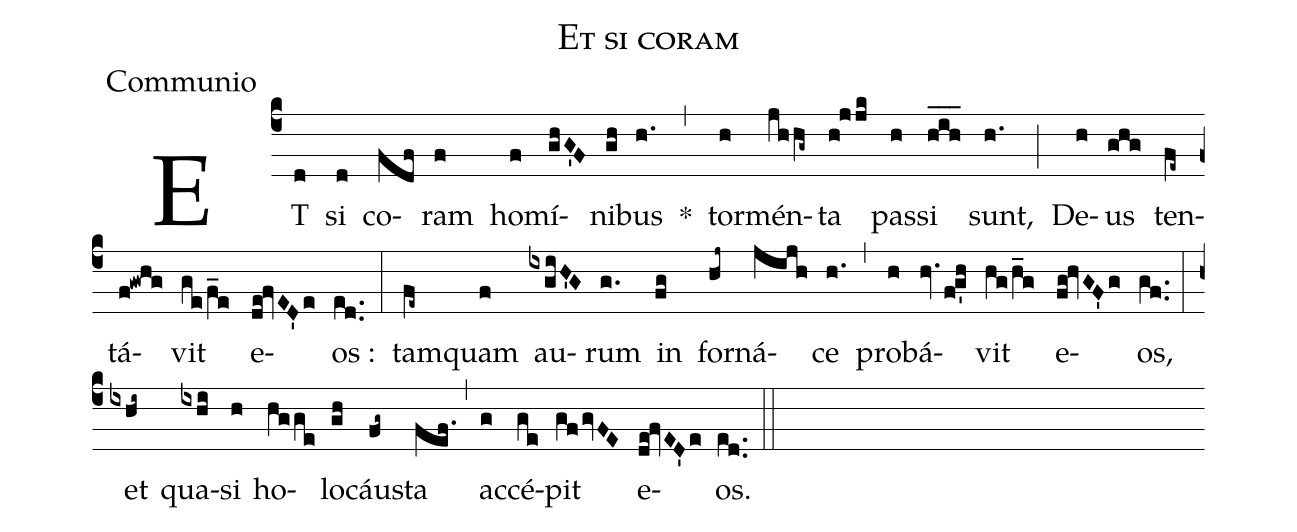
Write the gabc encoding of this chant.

name:Et si coram;
office-part:Communio;
%%
(c4) ET(d) si(d) co(fdf)ram(f) ho(f)mí(ghG'F)ni(gh)bus(h.) *(,)
tor(h)mén(jhhg~)ta(h!jjk) pas(h)si(hih___) sunt,(h.) (;)
De(h)us(ghg) ten(fe~)tá(f!gwhg)vit(ge!/!f_e) e(de!fvED'e)os :(ed..) (:)
tam(fe~)quam(f) au(ixgiH'G)rum(g.) in(fg) for(hj~)ná(jijh)ce(h.) (,)
pro(h)bá(hv.f!g'h)vit(hg!/!h_g) e(fg!hvGF'g)os,(gf..) (:)
et(ixhi~) qua(ixhi)si(h) ho(hgge)lo(gh)cáu(fg~)sta(fef.) (,)
ac(g)cé(ge)pit(gfgvFE) e(de!fvED'e)os.(ed..) (::)
